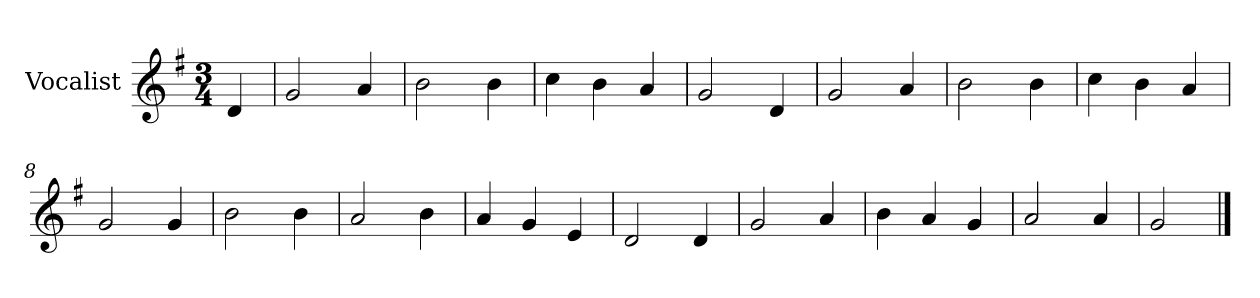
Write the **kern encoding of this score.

**kern
*part1
*staff1
*I"Vocalist
*k[f#]
*G:
*M3/4
=
4d
=1
2g
4a
=2
2b
4b
=3
4cc
4b
4a
=4
2g
4d
=5
2g
4a
=6
2b
4b
=7
4cc
4b
4a
=8
2g
4g
=9
2b
4b
=10
2a
4b
=11
4a
4g
4e
=12
2d
4d
=13
2g
4a
=14
4b
4a
4g
=15
2a
4a
=16
2g
==
*-
